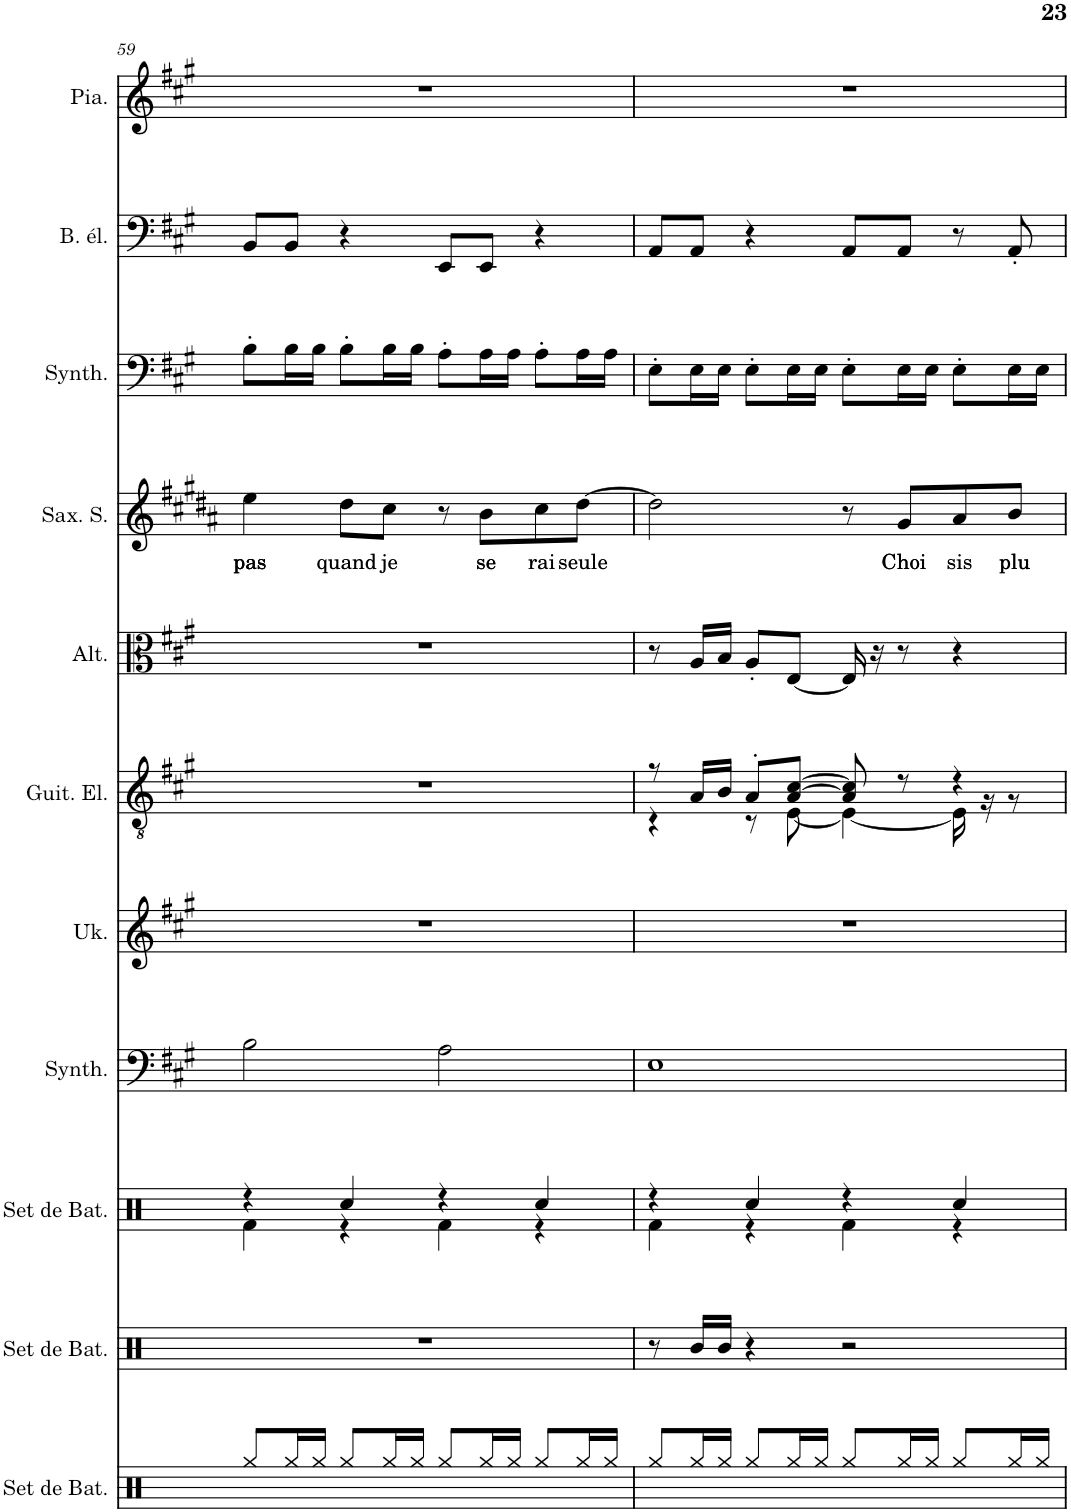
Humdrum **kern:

**kern	**kern	**kern	**kern	**kern	**kern	**kern	**kern	**text	**kern	**kern	**kern
*part11	*part10	*part9	*part8	*part7	*part6	*part5	*part4	*part4	*part3	*part2	*part1
*staff11	*staff10	*staff9	*staff8	*staff7	*staff6	*staff5	*staff4	*staff4	*staff3	*staff2	*staff1
*I"Set de batterie (Grand), Midi 12	*I"Set de batterie (Grand), Midi 11	*I"Set de batterie (Grand), Midi 10	*I"Synthétiseur d'instruments à cordes, strings	*I"Ukulélé, acc Guit	*I"Guitare électrique, overdrive	*I"Altos (section), nappes	*I"Saxophone Soprano	*	*I"Synthétiseur Pad, nappe1	*I"Basse électrique à 5 cordes, basse	*I"Piano, piano
*I'Set de Bat.	*I'Set de Bat.	*I'Set de Bat.	*I'Synth.	*I'Uk.	*I'Guit. El.	*I'Alt.	*I'Sax. S.	*	*I'Synth.	*I'B. él.	*I'Pia.
!!LO:PB:g=z
*clefX	*clefX	*clefX	*clefF4	*clefG2	*clefGv2	*clefC3	*clefG2	*	*clefF4	*clefF4	*clefG2
*	*	*	*	*	*	*	*Trd1c2	*	*	*Trd7c12	*
*k[]	*k[]	*k[]	*k[f#c#g#]	*k[f#c#g#]	*k[f#c#g#]	*k[f#c#g#]	*k[f#c#g#d#a#]	*	*k[f#c#g#]	*k[f#c#g#]	*k[f#c#g#]
*M4/4	*M4/4	*M4/4	*M4/4	*M4/4	*M4/4	*M4/4	*M4/4	*	*M4/4	*M4/4	*M4/4
=59	=59	=59	=59	=59	=59	=59	=59	=59	=59	=59	=59
*	*	*^	*	*	*	*	*	*	*	*	*
!	!	!	!	!	!	!	!	!	!LO:LY:b	!	!	!
8Rgg/L	1r	4r	4Rf\	2B\	1r	1r	1r	4ee\	pas	8B'\L	8BB/L	1r
16Rgg/L	.	.	.	.	.	.	.	.	.	16B\L	8BB/J	.
16Rgg/JJ	.	.	.	.	.	.	.	.	.	16B\JJ	.	.
!	!	!	!	!	!	!	!	!	!LO:LY:b	!	!	!
8Rgg/L	.	4Rcc/	4r	.	.	.	.	8dd#\L	quand	8B'\L	4r	.
!	!	!	!	!	!	!	!	!	!LO:LY:b	!	!	!
16Rgg/L	.	.	.	.	.	.	.	8cc#\J	je	16B\L	.	.
16Rgg/JJ	.	.	.	.	.	.	.	.	.	16B\JJ	.	.
8Rgg/L	.	4r	4Rf\	2A\	.	.	.	8r	.	8A'\L	8EE/L	.
!	!	!	!	!	!	!	!	!	!LO:LY:b	!	!	!
16Rgg/L	.	.	.	.	.	.	.	8b\L	se	16A\L	8EE/J	.
16Rgg/JJ	.	.	.	.	.	.	.	.	.	16A\JJ	.	.
!	!	!	!	!	!	!	!	!	!LO:LY:b	!	!	!
8Rgg/L	.	4Rcc/	4r	.	.	.	.	8cc#\	rai	8A'\L	4r	.
!	!	!	!	!	!	!	!	!	!LO:LY:b	!	!	!
16Rgg/L	.	.	.	.	.	.	.	[8dd#\J	seule	16A\L	.	.
16Rgg/JJ	.	.	.	.	.	.	.	.	.	16A\JJ	.	.
=60	=60	=60	=60	=60	=60	=60	=60	=60	=60	=60	=60	=60
*	*	*	*	*	*	*^	*	*	*	*	*	*
8Rgg/L	8r	4r	4Rf\	1E	1r	8r	4r	8r	2dd#\]	.	8E'\L	8AA/L	1r
16Rgg/L	16R/LL	.	.	.	.	16A/LL	.	16A/LL	.	.	16E\L	8AA/J	.
16Rgg/JJ	16R/JJ	.	.	.	.	16B/JJ	.	16B/JJ	.	.	16E\JJ	.	.
8Rgg/L	4r	4Rcc/	4r	.	.	8A'/L	8r	8A'/L	.	.	8E'\L	4r	.
16Rgg/L	.	.	.	.	.	[8A/ [8c#/J	[8E\	[8E/J	.	.	16E\L	.	.
16Rgg/JJ	.	.	.	.	.	.	.	.	.	.	16E\JJ	.	.
8Rgg/L	2r	4r	4Rf\	.	.	8A/] 8c#/]	4E\_	16E/]	8r	.	8E'\L	8AA/L	.
.	.	.	.	.	.	.	.	16r	.	.	.	.	.
!	!	!	!	!	!	!	!	!	!	!LO:LY:b	!	!	!
16Rgg/L	.	.	.	.	.	8r	.	8r	8g#/L	Choi	16E\L	8AA/J	.
16Rgg/JJ	.	.	.	.	.	.	.	.	.	.	16E\JJ	.	.
!	!	!	!	!	!	!	!	!	!	!LO:LY:b	!	!	!
8Rgg/L	.	4Rcc/	4r	.	.	4r	16E\]	4r	8a#/	sis	8E'\L	8r	.
.	.	.	.	.	.	.	16r	.	.	.	.	.	.
!	!	!	!	!	!	!	!	!	!	!LO:LY:b	!	!	!
16Rgg/L	.	.	.	.	.	.	8r	.	8b/J	plu	16E\L	8AA'/	.
16Rgg/JJ	.	.	.	.	.	.	.	.	.	.	16E\JJ	.	.
*	*	*v	*v	*	*	*v	*v	*	*	*	*	*	*
=	=	=	=	=	=	=	=	=	=	=	=
*-	*-	*-	*-	*-	*-	*-	*-	*-	*-	*-	*-
